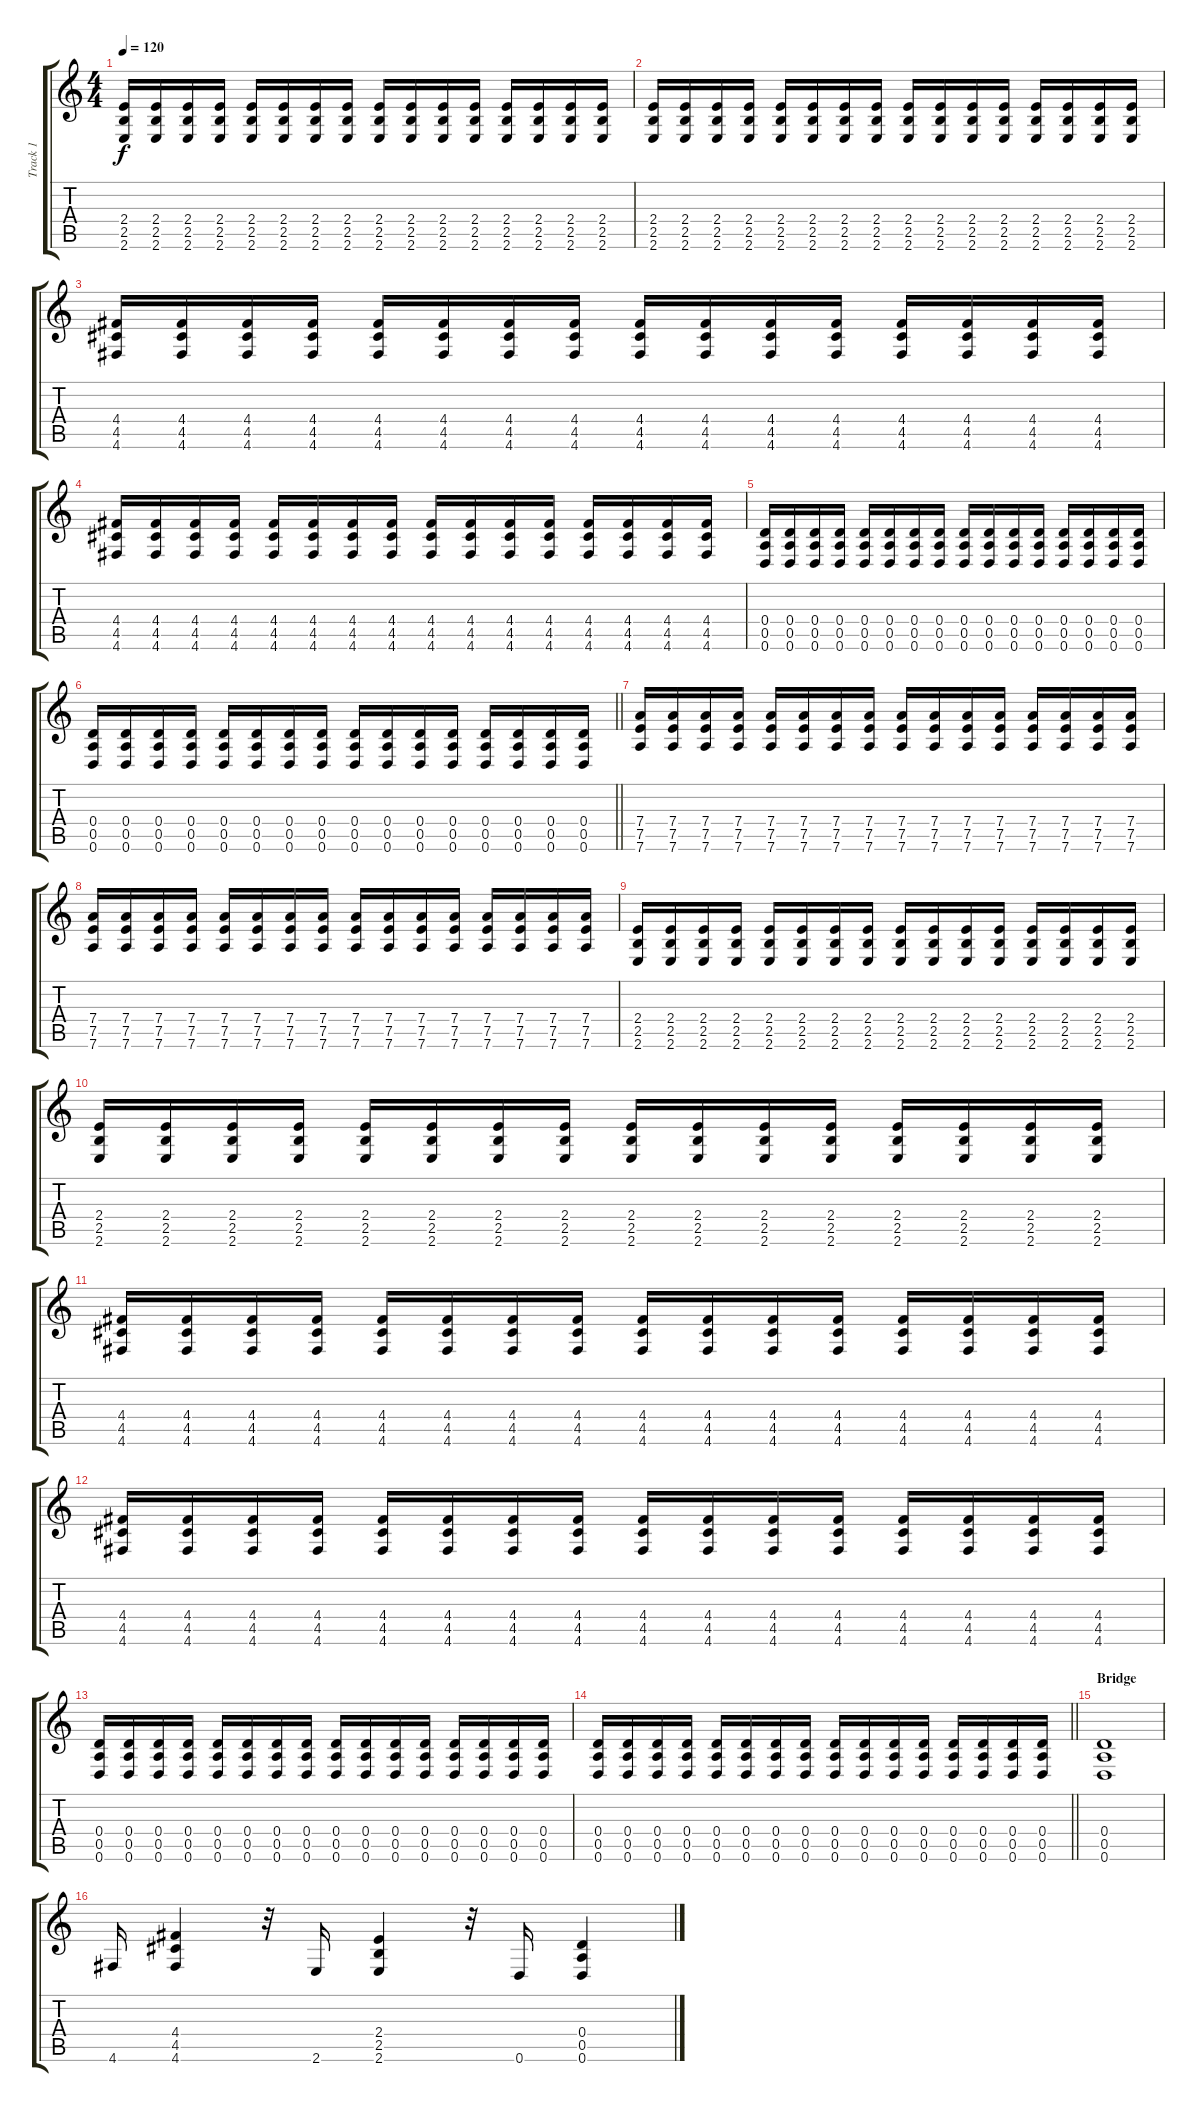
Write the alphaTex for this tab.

\track ("Track 1" "Track 1") {instrument distortionguitar}
\staff {score tabs}
\tuning (E4 B3 G3 D3 A2 D2) {hide}
\ts (4 4)
\tempo 120
\clef g2
\ks c
(2.4 2.5 2.6).16{dy f} (2.4 2.5 2.6).16 (2.4 2.5 2.6).16 (2.4 2.5 2.6).16 (2.4 2.5 2.6).16 (2.4 2.5 2.6).16 (2.4 2.5 2.6).16 (2.4 2.5 2.6).16 (2.4 2.5 2.6).16 (2.4 2.5 2.6).16 (2.4 2.5 2.6).16 (2.4 2.5 2.6).16 (2.4 2.5 2.6).16 (2.4 2.5 2.6).16 (2.4 2.5 2.6).16 (2.4 2.5 2.6).16 |
(2.4 2.5 2.6).16 (2.4 2.5 2.6).16 (2.4 2.5 2.6).16 (2.4 2.5 2.6).16 (2.4 2.5 2.6).16 (2.4 2.5 2.6).16 (2.4 2.5 2.6).16 (2.4 2.5 2.6).16 (2.4 2.5 2.6).16 (2.4 2.5 2.6).16 (2.4 2.5 2.6).16 (2.4 2.5 2.6).16 (2.4 2.5 2.6).16 (2.4 2.5 2.6).16 (2.4 2.5 2.6).16 (2.4 2.5 2.6).16 |
(4.4 4.5 4.6).16 (4.4 4.5 4.6).16 (4.4 4.5 4.6).16 (4.4 4.5 4.6).16 (4.4 4.5 4.6).16 (4.4 4.5 4.6).16 (4.4 4.5 4.6).16 (4.4 4.5 4.6).16 (4.4 4.5 4.6).16 (4.4 4.5 4.6).16 (4.4 4.5 4.6).16 (4.4 4.5 4.6).16 (4.4 4.5 4.6).16 (4.4 4.5 4.6).16 (4.4 4.5 4.6).16 (4.4 4.5 4.6).16 |
(4.4 4.5 4.6).16 (4.4 4.5 4.6).16 (4.4 4.5 4.6).16 (4.4 4.5 4.6).16 (4.4 4.5 4.6).16 (4.4 4.5 4.6).16 (4.4 4.5 4.6).16 (4.4 4.5 4.6).16 (4.4 4.5 4.6).16 (4.4 4.5 4.6).16 (4.4 4.5 4.6).16 (4.4 4.5 4.6).16 (4.4 4.5 4.6).16 (4.4 4.5 4.6).16 (4.4 4.5 4.6).16 (4.4 4.5 4.6).16 |
(0.4 0.5 0.6).16 (0.4 0.5 0.6).16 (0.4 0.5 0.6).16 (0.4 0.5 0.6).16 (0.4 0.5 0.6).16 (0.4 0.5 0.6).16 (0.4 0.5 0.6).16 (0.4 0.5 0.6).16 (0.4 0.5 0.6).16 (0.4 0.5 0.6).16 (0.4 0.5 0.6).16 (0.4 0.5 0.6).16 (0.4 0.5 0.6).16 (0.4 0.5 0.6).16 (0.4 0.5 0.6).16 (0.4 0.5 0.6).16 |
\barLineRight lightlight
(0.4 0.5 0.6).16 (0.4 0.5 0.6).16 (0.4 0.5 0.6).16 (0.4 0.5 0.6).16 (0.4 0.5 0.6).16 (0.4 0.5 0.6).16 (0.4 0.5 0.6).16 (0.4 0.5 0.6).16 (0.4 0.5 0.6).16 (0.4 0.5 0.6).16 (0.4 0.5 0.6).16 (0.4 0.5 0.6).16 (0.4 0.5 0.6).16 (0.4 0.5 0.6).16 (0.4 0.5 0.6).16 (0.4 0.5 0.6).16 |
(7.4 7.5 7.6).16 (7.4 7.5 7.6).16 (7.4 7.5 7.6).16 (7.4 7.5 7.6).16 (7.4 7.5 7.6).16 (7.4 7.5 7.6).16 (7.4 7.5 7.6).16 (7.4 7.5 7.6).16 (7.4 7.5 7.6).16 (7.4 7.5 7.6).16 (7.4 7.5 7.6).16 (7.4 7.5 7.6).16 (7.4 7.5 7.6).16 (7.4 7.5 7.6).16 (7.4 7.5 7.6).16 (7.4 7.5 7.6).16 |
(7.4 7.5 7.6).16 (7.4 7.5 7.6).16 (7.4 7.5 7.6).16 (7.4 7.5 7.6).16 (7.4 7.5 7.6).16 (7.4 7.5 7.6).16 (7.4 7.5 7.6).16 (7.4 7.5 7.6).16 (7.4 7.5 7.6).16 (7.4 7.5 7.6).16 (7.4 7.5 7.6).16 (7.4 7.5 7.6).16 (7.4 7.5 7.6).16 (7.4 7.5 7.6).16 (7.4 7.5 7.6).16 (7.4 7.5 7.6).16 |
(2.4 2.5 2.6).16 (2.4 2.5 2.6).16 (2.4 2.5 2.6).16 (2.4 2.5 2.6).16 (2.4 2.5 2.6).16 (2.4 2.5 2.6).16 (2.4 2.5 2.6).16 (2.4 2.5 2.6).16 (2.4 2.5 2.6).16 (2.4 2.5 2.6).16 (2.4 2.5 2.6).16 (2.4 2.5 2.6).16 (2.4 2.5 2.6).16 (2.4 2.5 2.6).16 (2.4 2.5 2.6).16 (2.4 2.5 2.6).16 |
(2.4 2.5 2.6).16 (2.4 2.5 2.6).16 (2.4 2.5 2.6).16 (2.4 2.5 2.6).16 (2.4 2.5 2.6).16 (2.4 2.5 2.6).16 (2.4 2.5 2.6).16 (2.4 2.5 2.6).16 (2.4 2.5 2.6).16 (2.4 2.5 2.6).16 (2.4 2.5 2.6).16 (2.4 2.5 2.6).16 (2.4 2.5 2.6).16 (2.4 2.5 2.6).16 (2.4 2.5 2.6).16 (2.4 2.5 2.6).16 |
(4.4 4.5 4.6).16 (4.4 4.5 4.6).16 (4.4 4.5 4.6).16 (4.4 4.5 4.6).16 (4.4 4.5 4.6).16 (4.4 4.5 4.6).16 (4.4 4.5 4.6).16 (4.4 4.5 4.6).16 (4.4 4.5 4.6).16 (4.4 4.5 4.6).16 (4.4 4.5 4.6).16 (4.4 4.5 4.6).16 (4.4 4.5 4.6).16 (4.4 4.5 4.6).16 (4.4 4.5 4.6).16 (4.4 4.5 4.6).16 |
(4.4 4.5 4.6).16 (4.4 4.5 4.6).16 (4.4 4.5 4.6).16 (4.4 4.5 4.6).16 (4.4 4.5 4.6).16 (4.4 4.5 4.6).16 (4.4 4.5 4.6).16 (4.4 4.5 4.6).16 (4.4 4.5 4.6).16 (4.4 4.5 4.6).16 (4.4 4.5 4.6).16 (4.4 4.5 4.6).16 (4.4 4.5 4.6).16 (4.4 4.5 4.6).16 (4.4 4.5 4.6).16 (4.4 4.5 4.6).16 |
(0.4 0.5 0.6).16 (0.4 0.5 0.6).16 (0.4 0.5 0.6).16 (0.4 0.5 0.6).16 (0.4 0.5 0.6).16 (0.4 0.5 0.6).16 (0.4 0.5 0.6).16 (0.4 0.5 0.6).16 (0.4 0.5 0.6).16 (0.4 0.5 0.6).16 (0.4 0.5 0.6).16 (0.4 0.5 0.6).16 (0.4 0.5 0.6).16 (0.4 0.5 0.6).16 (0.4 0.5 0.6).16 (0.4 0.5 0.6).16 |
\barLineRight lightlight
(0.4 0.5 0.6).16 (0.4 0.5 0.6).16 (0.4 0.5 0.6).16 (0.4 0.5 0.6).16 (0.4 0.5 0.6).16 (0.4 0.5 0.6).16 (0.4 0.5 0.6).16 (0.4 0.5 0.6).16 (0.4 0.5 0.6).16 (0.4 0.5 0.6).16 (0.4 0.5 0.6).16 (0.4 0.5 0.6).16 (0.4 0.5 0.6).16 (0.4 0.5 0.6).16 (0.4 0.5 0.6).16 (0.4 0.5 0.6).16 |
\section ("" "Bridge")
(0.4 0.5 0.6).1 |
4.6.16 (4.4 4.5 4.6).4 r.32 2.6.16 (2.4 2.5 2.6).4 r.32 0.6.16 (0.4 0.5 0.6).4
